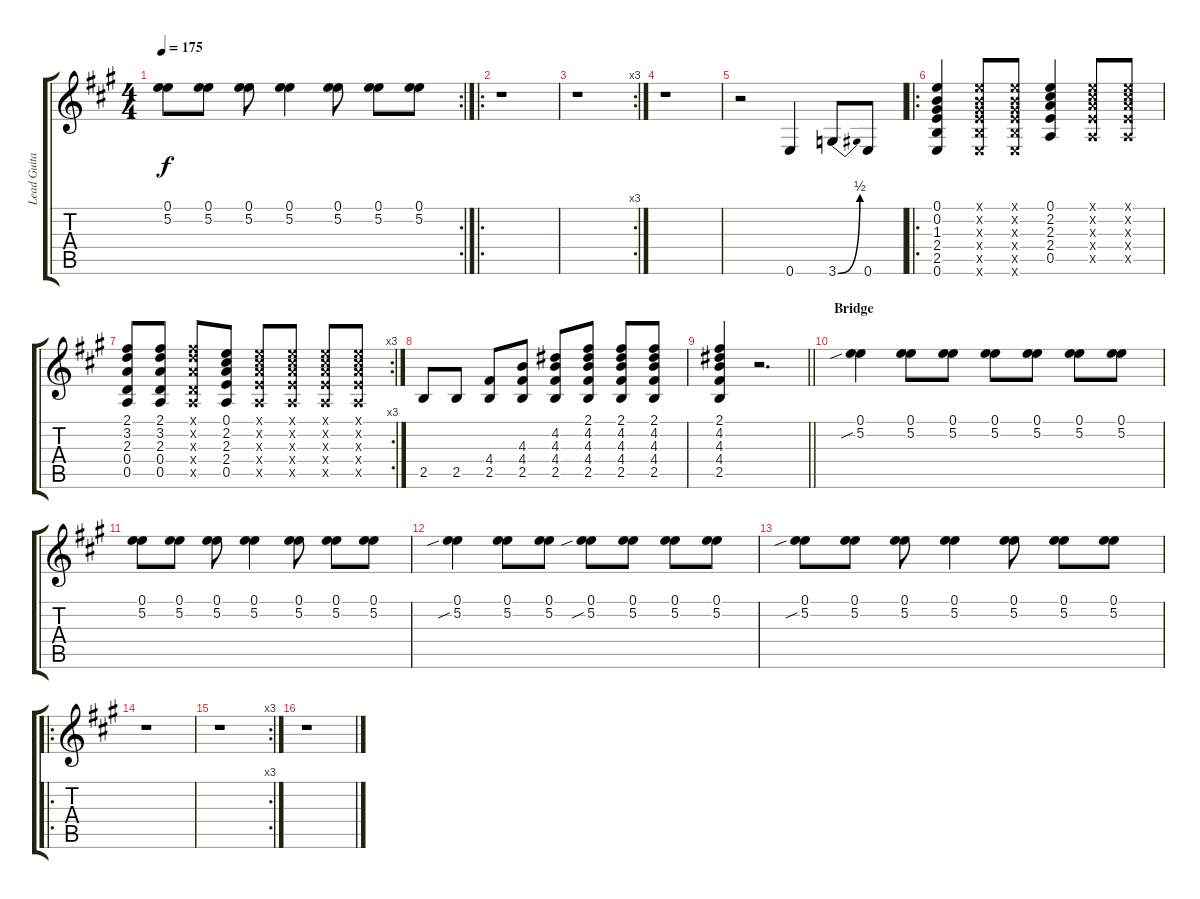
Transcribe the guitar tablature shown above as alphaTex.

\track ("Lead Guitar" "Lead Guita") {instrument overdrivenguitar}
\staff {score tabs}
\tuning (E4 B3 G3 D3 A2 E2) {hide}
\rc 2
\ts (4 4)
\tempo 175
\clef g2
\ks a
(0.1 5.2).8{dy f} (0.1 5.2).8 (0.1 5.2).8 (0.1 5.2).4 (0.1 5.2).8 (0.1 5.2).8 (0.1 5.2).8 |
\ro
r.1 |
\rc 3
r.1 |
r.1 |
r.2 0.6.4 3.6{be (bend 0 0 60 2)}.8 0.6.8 |
\ro
(0.1 0.2 1.3 2.4 2.5 0.6).4 (0.1{x} 0.2{x} 1.3{x} 2.4{x} 2.5{x} 0.6{x}).8 (0.1{x} 0.2{x} 1.3{x} 2.4{x} 2.5{x} 0.6{x}).8 (0.1 2.2 2.3 2.4 0.5).4 (0.1{x} 2.2{x} 2.3{x} 2.4{x} 0.5{x}).8 (0.1{x} 2.2{x} 2.3{x} 2.4{x} 0.5{x}).8 |
\rc 3
(2.1 3.2 2.3 0.4 0.5).8 (2.1 3.2 2.3 0.4 0.5).8 (2.1{x} 3.2{x} 2.3{x} 0.4{x} 0.5{x}).8 (0.1 2.2 2.3 2.4 0.5).8 (0.1{x} 2.2{x} 2.3{x} 2.4{x} 0.5{x}).8 (0.1{x} 2.2{x} 2.3{x} 2.4{x} 0.5{x}).8 (0.1{x} 2.2{x} 2.3{x} 2.4{x} 0.5{x}).8 (0.1{x} 2.2{x} 2.3{x} 2.4{x} 0.5{x}).8 |
2.5.8 2.5.8 (4.4 2.5).8 (4.3 4.4 2.5).8 (4.2 4.3 4.4 2.5).8 (2.1 4.2 4.3 4.4 2.5).8 (2.1 4.2 4.3 4.4 2.5).8 (2.1 4.2 4.3 4.4 2.5).8 |
\barLineRight lightlight
(2.1 4.2 4.3 4.4 2.5).4 r.2{d} |
\section ("" "Bridge")
(0.1 5.2{sib}).4 (0.1 5.2).8 (0.1 5.2).8 (0.1 5.2).8 (0.1 5.2).8 (0.1 5.2).8 (0.1 5.2).8 |
(0.1 5.2).8 (0.1 5.2).8 (0.1 5.2).8 (0.1 5.2).4 (0.1 5.2).8 (0.1 5.2).8 (0.1 5.2).8 |
(0.1 5.2{sib}).4 (0.1 5.2).8 (0.1 5.2).8 (0.1 5.2{sib}).8 (0.1 5.2).8 (0.1 5.2).8 (0.1 5.2).8 |
(0.1 5.2{sib}).8 (0.1 5.2).8 (0.1 5.2).8 (0.1 5.2).4 (0.1 5.2).8 (0.1 5.2).8 (0.1 5.2).8 |
\ro
r.1 |
\rc 3
r.1 |
r.1
